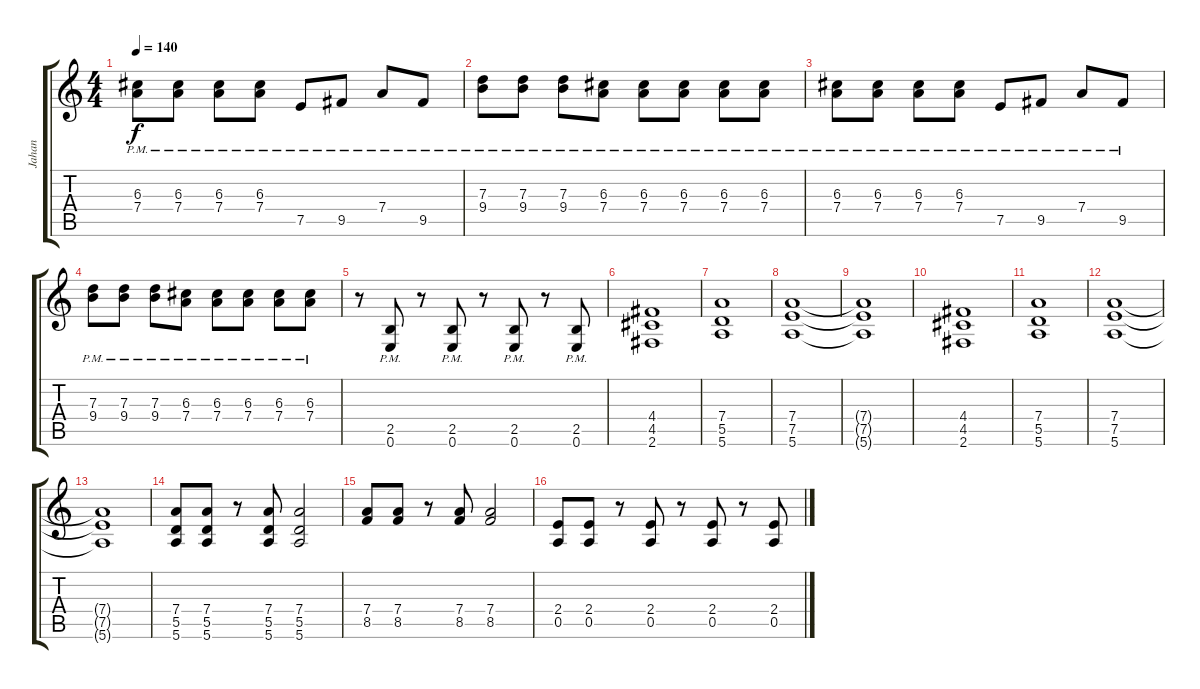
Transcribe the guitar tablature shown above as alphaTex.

\track ("Jahan" "Jahan") {instrument overdrivenguitar}
\staff {score tabs}
\tuning (E4 B3 G3 D3 A2 E2) {hide}
\ts (4 4)
\tempo 140
\clef g2
\ks c
(6.3{pm} 7.4{pm}).8{dy f} (6.3{pm} 7.4{pm}).8 (6.3{pm} 7.4{pm}).8 (6.3{pm} 7.4{pm}).8 7.5{pm}.8 9.5{pm}.8 7.4{pm}.8 9.5{pm}.8 |
(7.3{pm} 9.4{pm}).8 (7.3{pm} 9.4{pm}).8 (7.3{pm} 9.4{pm}).8 (6.3{pm} 7.4{pm}).8 (6.3{pm} 7.4{pm}).8 (6.3{pm} 7.4{pm}).8 (6.3{pm} 7.4{pm}).8 (6.3{pm} 7.4{pm}).8 |
(6.3{pm} 7.4{pm}).8 (6.3{pm} 7.4{pm}).8 (6.3{pm} 7.4{pm}).8 (6.3{pm} 7.4{pm}).8 7.5{pm}.8 9.5{pm}.8 7.4{pm}.8 9.5{pm}.8 |
(7.3{pm} 9.4{pm}).8 (7.3{pm} 9.4{pm}).8 (7.3{pm} 9.4{pm}).8 (6.3{pm} 7.4{pm}).8 (6.3{pm} 7.4{pm}).8 (6.3{pm} 7.4{pm}).8 (6.3{pm} 7.4{pm}).8 (6.3{pm} 7.4{pm}).8 |
r.8 (2.5{pm} 0.6{pm}).8 r.8 (2.5{pm} 0.6{pm}).8 r.8 (2.5{pm} 0.6{pm}).8 r.8 (2.5{pm} 0.6{pm}).8 |
(4.4 4.5 2.6).1 |
(7.4 5.5 5.6).1 |
(7.4 7.5 5.6).1 |
(7.4{t} 7.5{t} 5.6{t}).1 |
(4.4 4.5 2.6).1 |
(7.4 5.5 5.6).1 |
(7.4 7.5 5.6).1 |
(7.4{t} 7.5{t} 5.6{t}).1 |
(7.4 5.5 5.6).8 (7.4 5.5 5.6).8 r.8 (7.4 5.5 5.6).8 (7.4 5.5 5.6).2 |
(7.4 8.5).8 (7.4 8.5).8 r.8 (7.4 8.5).8 (7.4 8.5).2 |
(2.4 0.5).8 (2.4 0.5).8 r.8 (2.4 0.5).8 r.8 (2.4 0.5).8 r.8 (2.4 0.5).8
